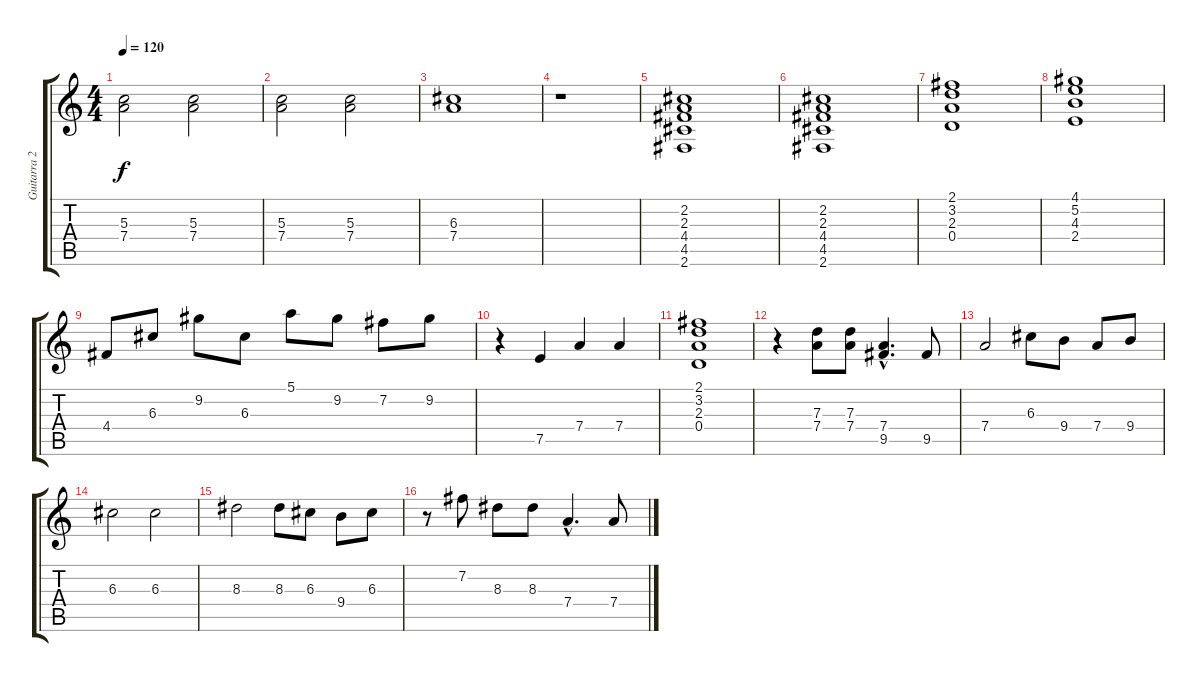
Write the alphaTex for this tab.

\track ("Guitarra 2" "Guitarra 2") {instrument overdrivenguitar}
\staff {score tabs}
\tuning (E4 B3 G3 D3 A2 E2) {hide}
\ts (4 4)
\tempo 120
\clef g2
\ks c
(5.3 7.4).2{dy f} (5.3 7.4).2 |
(5.3 7.4).2 (5.3 7.4).2 |
(6.3 7.4).1 |
r.1 |
(2.2 2.3 4.4 4.5 2.6).1{volume 14 balance 6 instrument overdrivenguitar} |
(2.2 2.3 4.4 4.5 2.6).1 |
(2.1 3.2 2.3 0.4).1 |
(4.1 5.2 4.3 2.4).1 |
4.4.8{volume 16 balance 5 instrument distortionguitar} 6.3.8 9.2.8 6.3.8 5.1.8 9.2.8 7.2.8 9.2.8 |
r.4{volume 14 balance 6 instrument overdrivenguitar} 7.5.4 7.4.4 7.4.4 |
(2.1 3.2 2.3 0.4).1 |
r.4 (7.3 7.4).8 (7.3 7.4).8 (7.4{hac} 9.5{hac}).4{d} 9.5.8 |
7.4.2 6.3.8 9.4.8 7.4.8 9.4.8 |
6.3.2 6.3.2 |
8.3.2 8.3.8 6.3.8 9.4.8 6.3.8 |
r.8 7.2.8 8.3.8 8.3.8 7.4{hac}.4{d} 7.4.8
